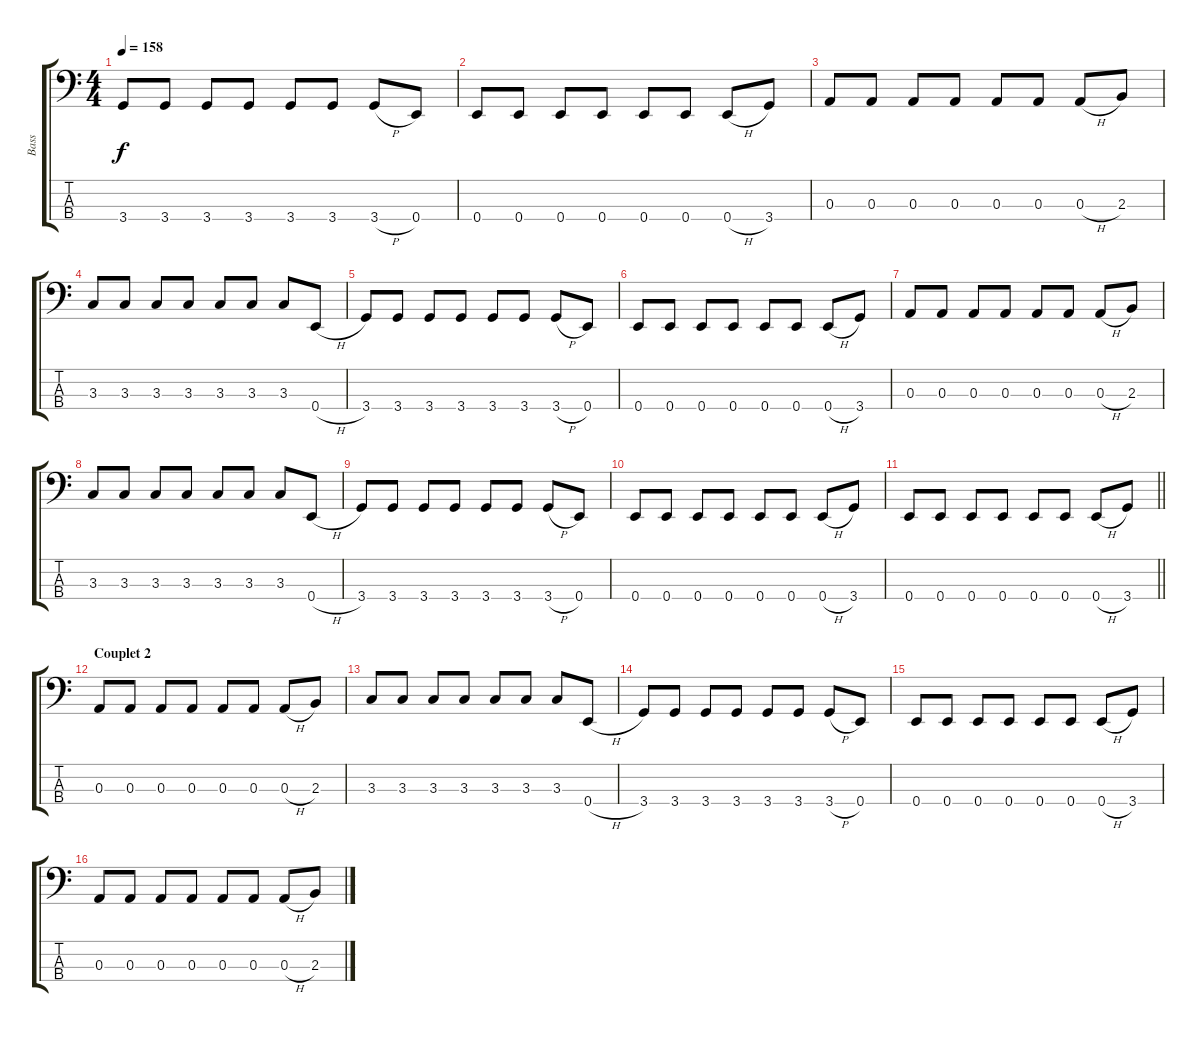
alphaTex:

\track ("Bass" "Bass") {instrument electricbasspick}
\staff {score tabs}
\tuning (G2 D2 A1 E1) {hide}
\ts (4 4)
\tempo 158
\clef f4
\ks c
3.4.8{dy f} 3.4.8 3.4.8 3.4.8 3.4.8 3.4.8 3.4{h}.8 0.4.8 |
0.4.8 0.4.8 0.4.8 0.4.8 0.4.8 0.4.8 0.4{h}.8 3.4.8 |
0.3.8 0.3.8 0.3.8 0.3.8 0.3.8 0.3.8 0.3{h}.8 2.3.8 |
3.3.8 3.3.8 3.3.8 3.3.8 3.3.8 3.3.8 3.3.8 0.4{h}.8 |
3.4.8 3.4.8 3.4.8 3.4.8 3.4.8 3.4.8 3.4{h}.8 0.4.8 |
0.4.8 0.4.8 0.4.8 0.4.8 0.4.8 0.4.8 0.4{h}.8 3.4.8 |
0.3.8 0.3.8 0.3.8 0.3.8 0.3.8 0.3.8 0.3{h}.8 2.3.8 |
3.3.8 3.3.8 3.3.8 3.3.8 3.3.8 3.3.8 3.3.8 0.4{h}.8 |
3.4.8 3.4.8 3.4.8 3.4.8 3.4.8 3.4.8 3.4{h}.8 0.4.8 |
0.4.8 0.4.8 0.4.8 0.4.8 0.4.8 0.4.8 0.4{h}.8 3.4.8 |
\barLineRight lightlight
0.4.8 0.4.8 0.4.8 0.4.8 0.4.8 0.4.8 0.4{h}.8 3.4.8 |
\section ("" "Couplet 2")
0.3.8 0.3.8 0.3.8 0.3.8 0.3.8 0.3.8 0.3{h}.8 2.3.8 |
3.3.8 3.3.8 3.3.8 3.3.8 3.3.8 3.3.8 3.3.8 0.4{h}.8 |
3.4.8 3.4.8 3.4.8 3.4.8 3.4.8 3.4.8 3.4{h}.8 0.4.8 |
0.4.8 0.4.8 0.4.8 0.4.8 0.4.8 0.4.8 0.4{h}.8 3.4.8 |
0.3.8 0.3.8 0.3.8 0.3.8 0.3.8 0.3.8 0.3{h}.8 2.3.8
